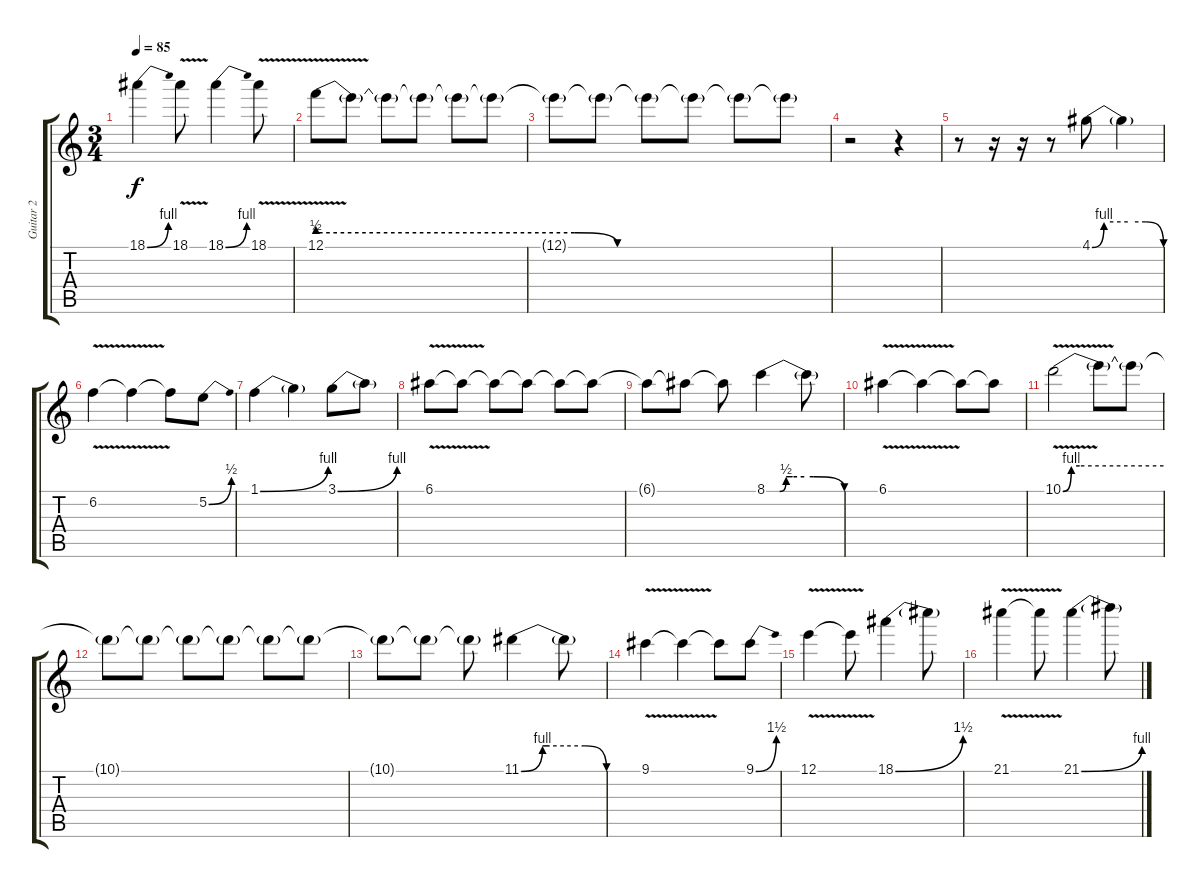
\track ("Guitar 2" "Guitar 2") {instrument overdrivenguitar}
\staff {score tabs}
\tuning (E4 B3 G3 D3 A2 Eb2) {hide}
\ts (3 4)
\tempo 85
\clef g2
\ks c
18.1{be (bend 0 0 60 4)}.4{dy f} 18.1{v}.8 18.1{be (bend 0 0 60 4)}.4 18.1{v}.8 |
12.1{be (custom 0 2 30 2 35 0 40 0 60 0) v}.8 12.1{t}.8 12.1{t}.8 12.1{t}.8{volume 11} 12.1{t}.8 12.1{t}.8{volume 9} |
12.1{t}.8 12.1{t}.8{volume 7} 12.1{t}.8 12.1{t}.8{volume 5} 12.1{t}.8 12.1{t}.8{volume 3} |
r.2 r.4 |
r.8{volume 13 instrument overdrivenguitar} r.16 r.16 r.8 4.1{be (custom 0 0 10 4 30 4 45 4 60 0)}.8 4.1{t}.4 |
6.2{v}.4 6.2{t}.4 6.2{t}.8 5.2{be (bend 0 0 60 2)}.8 |
1.1{be (bend 0 0 60 4)}.4 1.1{t}.4 3.1{be (bend 0 0 60 4)}.8 3.1{t}.8 |
6.1{v}.8 6.1{t}.8{volume 11} 6.1{t}.8{volume 9} 6.1{t}.8{volume 7} 6.1{t}.8{volume 5} 6.1{t}.8{volume 4} |
6.1{t}.8{volume 3} 6.1{t}.8{volume 2} 6.1{t}.8 8.1{be (custom 0 0 10 0 15 2 20 2 29 2 36 2 60 0)}.4{volume 13} 8.1{t}.8 |
6.1{v}.4 6.1{t}.4 6.1{t}.8 6.1{t}.8 |
10.1{be (custom 0 0 5 4 10 4 30 4 60 4) v}.2 10.1{t}.8 10.1{t}.8{volume 11} |
10.1{t}.8{volume 10} 10.1{t}.8{volume 9} 10.1{t}.8{volume 8} 10.1{t}.8{volume 7} 10.1{t}.8{volume 6} 10.1{t}.8{volume 5} |
10.1{t}.8{volume 4} 10.1{t}.8{volume 3} 10.1{t}.8{volume 2} 11.1{be (custom 0 0 15 4 20 4 30 4 45 4 60 0)}.4{volume 13} 11.1{t}.8 |
9.1{v}.4 9.1{t}.4 9.1{t}.8 9.1{be (bend 0 0 60 6)}.8 |
12.1{v}.4 12.1{t}.8 18.1{be (bend 0 0 60 6)}.4 18.1{t}.8 |
21.1{v}.4 21.1{t}.8 21.1{be (bend 0 0 60 4)}.4 21.1{t}.8
